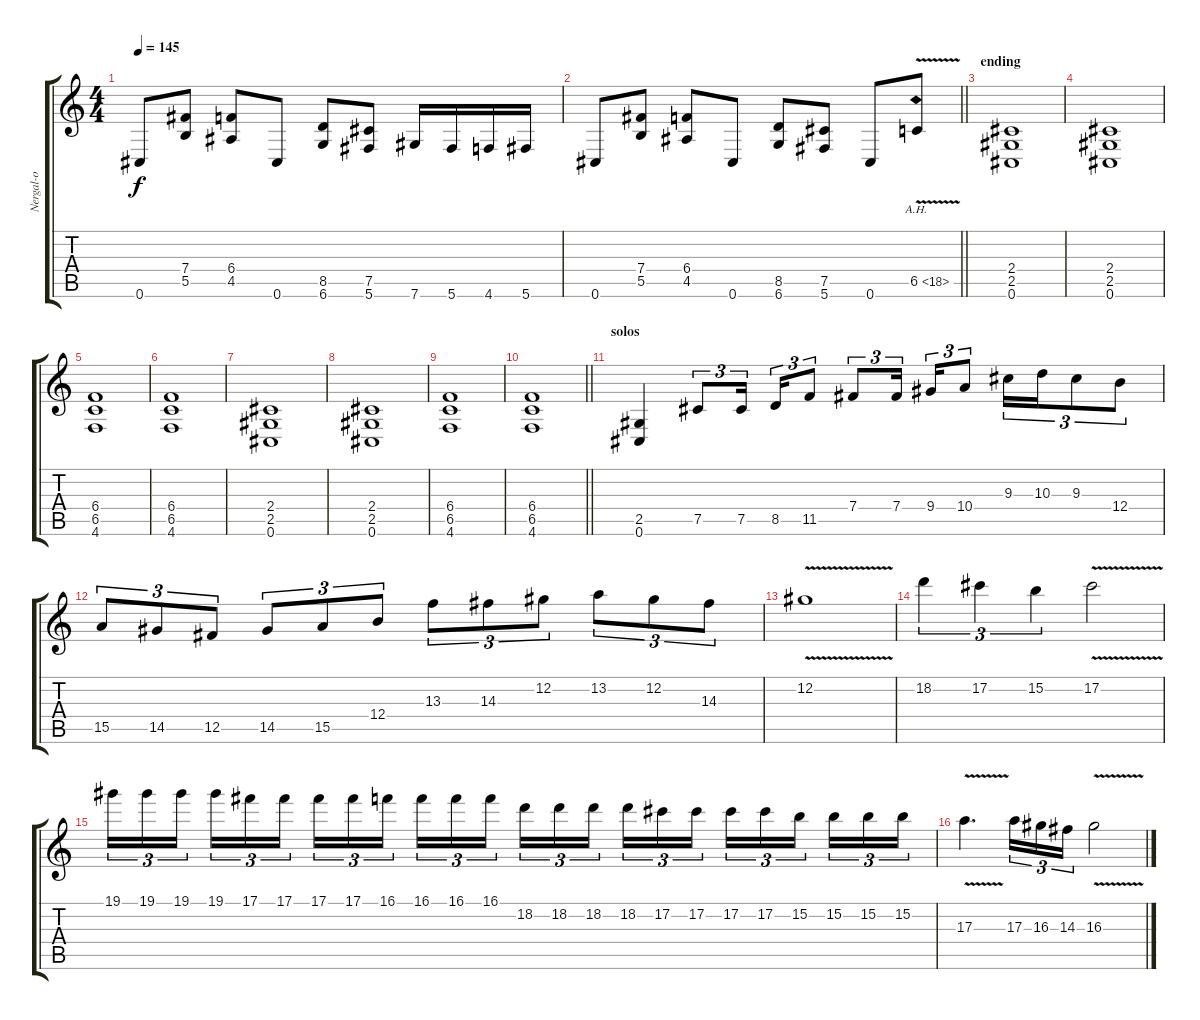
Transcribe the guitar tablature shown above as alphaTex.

\track ("Nergal-o" "Nergal-o") {instrument distortionguitar}
\staff {score tabs}
\tuning (Db4 Ab3 E3 B2 Gb2 Db2) {hide}
\ts (4 4)
\tempo 145
\clef g2
\ks c
0.6.8{dy f} (7.4 5.5).8 (6.4 4.5).8 0.6.8 (8.5 6.6).8 (7.5 5.6).8 7.6.16 5.6.16 4.6.16 5.6.16 |
\barLineRight lightlight
0.6.8 (7.4 5.5).8 (6.4 4.5).8 0.6.8 (8.5 6.6).8 (7.5 5.6).8 0.6.8 6.5{ah 12 v}.8 |
\section ("" "ending")
(2.4 2.5 0.6).1 |
(2.4 2.5 0.6).1 |
(6.4 6.5 4.6).1 |
(6.4 6.5 4.6).1 |
(2.4 2.5 0.6).1 |
(2.4 2.5 0.6).1 |
(6.4 6.5 4.6).1 |
\barLineRight lightlight
(6.4 6.5 4.6).1 |
\section ("" "solos")
(2.5 0.6).4 7.5.8{tu (3 2)} 7.5.16{tu (3 2) beam splitsecondary} 8.5.16{tu (3 2)} 11.5.8{tu (3 2)} 7.4.8{tu (3 2)} 7.4.16{tu (3 2) beam splitsecondary} 9.4.16{tu (3 2)} 10.4.8{tu (3 2)} 9.3.16{tu (3 2)} 10.3.16{tu (3 2)} 9.3.8{tu (3 2)} 12.4.8{tu (3 2)} |
15.5.8{tu (3 2)} 14.5.8{tu (3 2)} 12.5.8{tu (3 2)} 14.5.8{tu (3 2)} 15.5.8{tu (3 2)} 12.4.8{tu (3 2)} 13.3.8{tu (3 2)} 14.3.8{tu (3 2)} 12.2.8{tu (3 2)} 13.2.8{tu (3 2)} 12.2.8{tu (3 2)} 14.3.8{tu (3 2)} |
12.2{v}.1 |
18.2.4{tu (3 2)} 17.2.4{tu (3 2)} 15.2.4{tu (3 2)} 17.2{v}.2 |
19.1.16{tu (3 2)} 19.1.16{tu (3 2)} 19.1.16{tu (3 2) beam splitsecondary} 19.1.16{tu (3 2)} 17.1.16{tu (3 2)} 17.1.16{tu (3 2)} 17.1.16{tu (3 2)} 17.1.16{tu (3 2)} 16.1.16{tu (3 2) beam splitsecondary} 16.1.16{tu (3 2)} 16.1.16{tu (3 2)} 16.1.16{tu (3 2)} 18.2.16{tu (3 2)} 18.2.16{tu (3 2)} 18.2.16{tu (3 2) beam splitsecondary} 18.2.16{tu (3 2)} 17.2.16{tu (3 2)} 17.2.16{tu (3 2)} 17.2.16{tu (3 2)} 17.2.16{tu (3 2)} 15.2.16{tu (3 2) beam splitsecondary} 15.2.16{tu (3 2)} 15.2.16{tu (3 2)} 15.2.16{tu (3 2)} |
17.3{v}.4{d} 17.3.16{tu (3 2)} 16.3.16{tu (3 2)} 14.3.16{tu (3 2)} 16.3{v}.2
